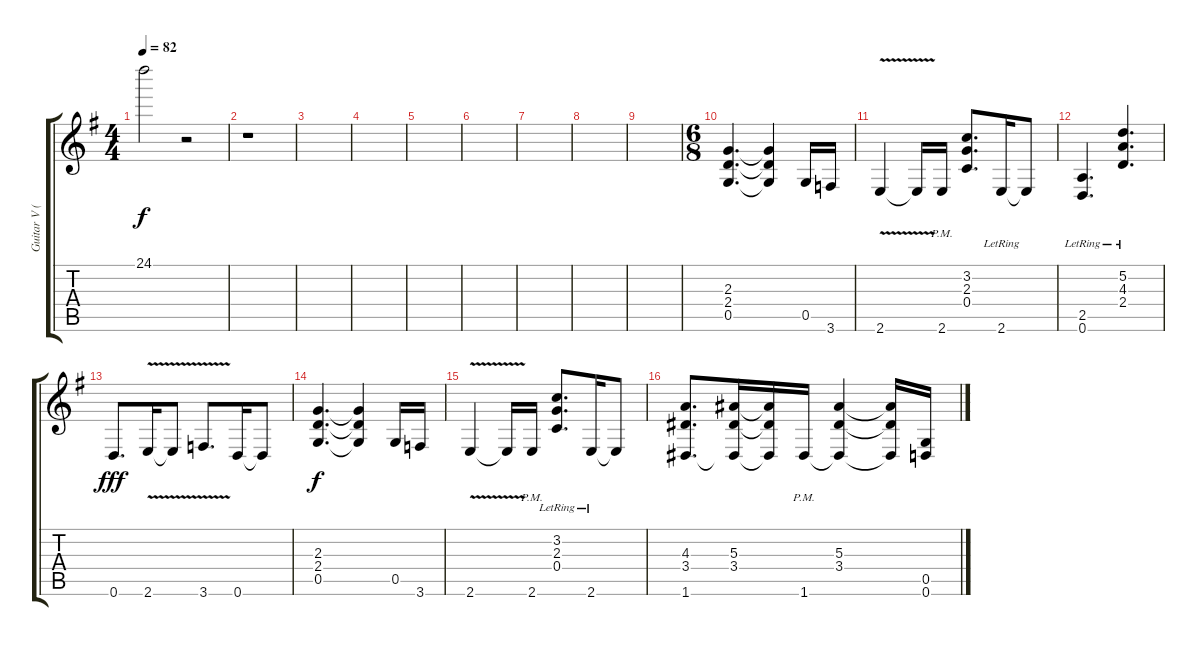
\track ("Guitar V (Tune down 1 step)" "Guitar V (") {instrument distortionguitar}
\staff {score tabs}
\tuning (D4 A3 F3 C3 G2 D2) {hide}
\ts (4 4)
\tempo 82
\clef g2
\ks g
24.1{t}.2{dy f} r.2 |
r.1 |
|
|
|
|
|
|
|
\ts (6 8)
(2.3 2.4 0.5).4{d} (2.3{t} 2.4{t} 0.5{t}).4 0.5.16 3.6.16 |
2.6{v}.4 2.6{t}.16 2.6{pm}.16 (3.2 2.3 0.4).8{d} 2.6{lr}.16 2.6{t}.8 |
(2.5{lr} 0.6{lr}).4{d} (5.2{lr} 4.3{lr} 2.4{lr}).4{d} |
0.6.8{d dy fff} 2.6{v}.16 2.6{t}.8 3.6{v}.8{d} 0.6.16 0.6{t}.8 |
(2.3 2.4 0.5).4{d dy f} (2.3{t} 2.4{t} 0.5{t}).4 0.5.16 3.6.16 |
2.6{v}.4 2.6{t}.16 2.6{pm}.16 (3.2{lr} 2.3{lr} 0.4{lr}).8{d} 2.6{lr}.16 2.6{t}.8 |
(4.3 3.4 1.6).8{d} (5.3 3.4 1.6{t}).16 (5.3{t} 3.4{t} 1.6{t}).16 1.6{pm}.16 (5.3 3.4 1.6{t}).4 (5.3{t} 3.4{t} 1.6{t}).16 (0.5 0.6).16
